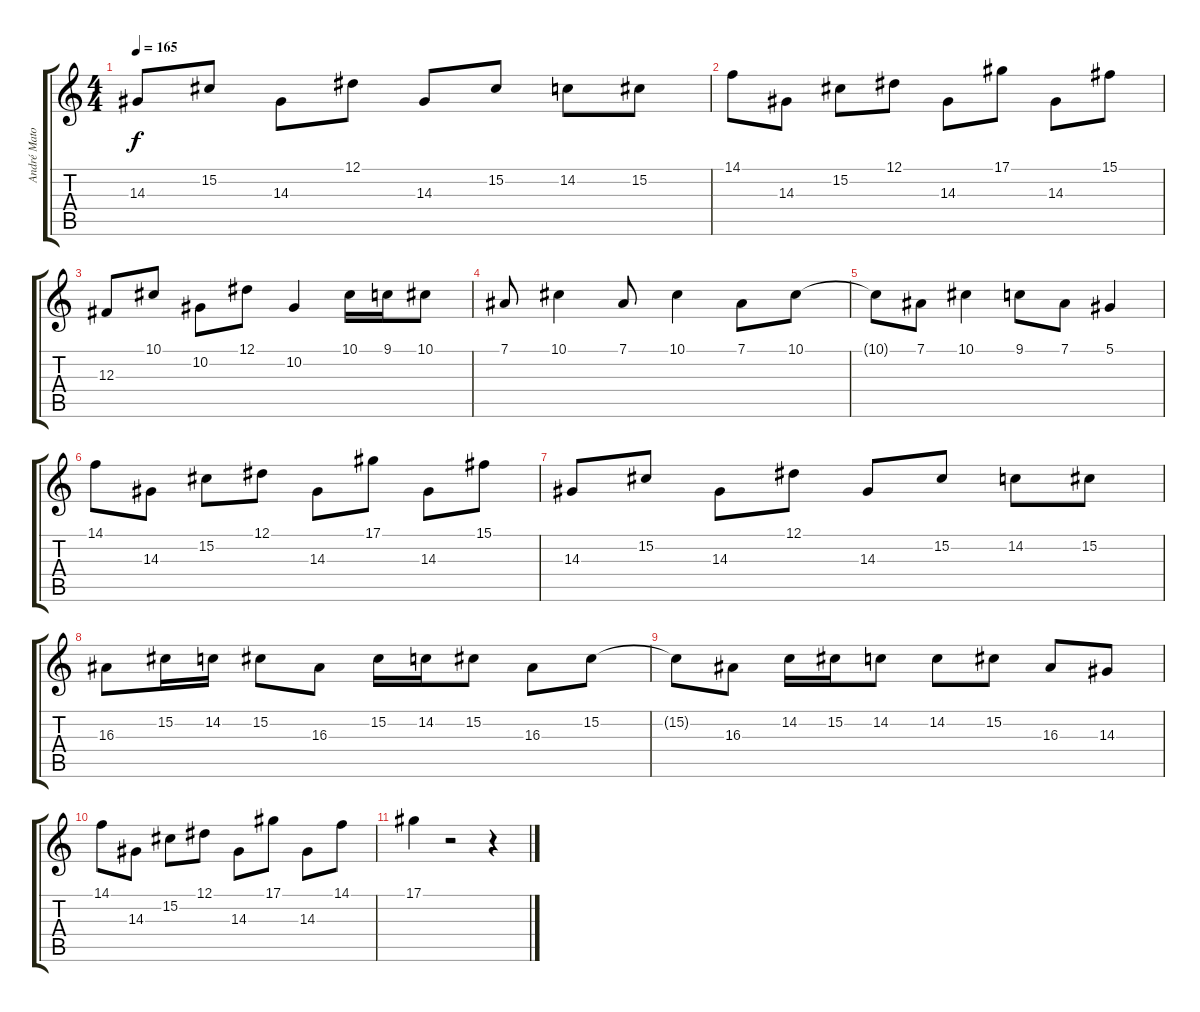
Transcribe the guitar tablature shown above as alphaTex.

\track ("André Matos - SynthStrings 1" "André Mato") {instrument synthstrings1}
\staff {score tabs}
\tuning (Eb4 Bb3 Gb3 Db3 Ab2 Eb2) {hide}
\ts (4 4)
\tempo 165
\clef g2
\ks c
14.3.8{dy f} 15.2.8 14.3.8 12.1.8 14.3.8 15.2.8 14.2.8 15.2.8 |
14.1.8 14.3.8 15.2.8 12.1.8 14.3.8 17.1.8 14.3.8 15.1.8 |
12.3.8 10.1.8 10.2.8 12.1.8 10.2.4 10.1.16 9.1.16 10.1.8 |
7.1.8 10.1.4 7.1.8 10.1.4 7.1.8 10.1.8 |
10.1{t}.8 7.1.8 10.1.4 9.1.8 7.1.8 5.1.4 |
14.1.8 14.3.8 15.2.8 12.1.8 14.3.8 17.1.8 14.3.8 15.1.8 |
14.3.8 15.2.8 14.3.8 12.1.8 14.3.8 15.2.8 14.2.8 15.2.8 |
16.3.8 15.2.16 14.2.16 15.2.8 16.3.8 15.2.16 14.2.16 15.2.8 16.3.8 15.2.8 |
15.2{t}.8 16.3.8 14.2.16 15.2.16 14.2.8 14.2.8 15.2.8 16.3.8 14.3.8 |
14.1.8 14.3.8 15.2.8 12.1.8 14.3.8 17.1.8 14.3.8 14.1.8 |
17.1.4 r.2 r.4
